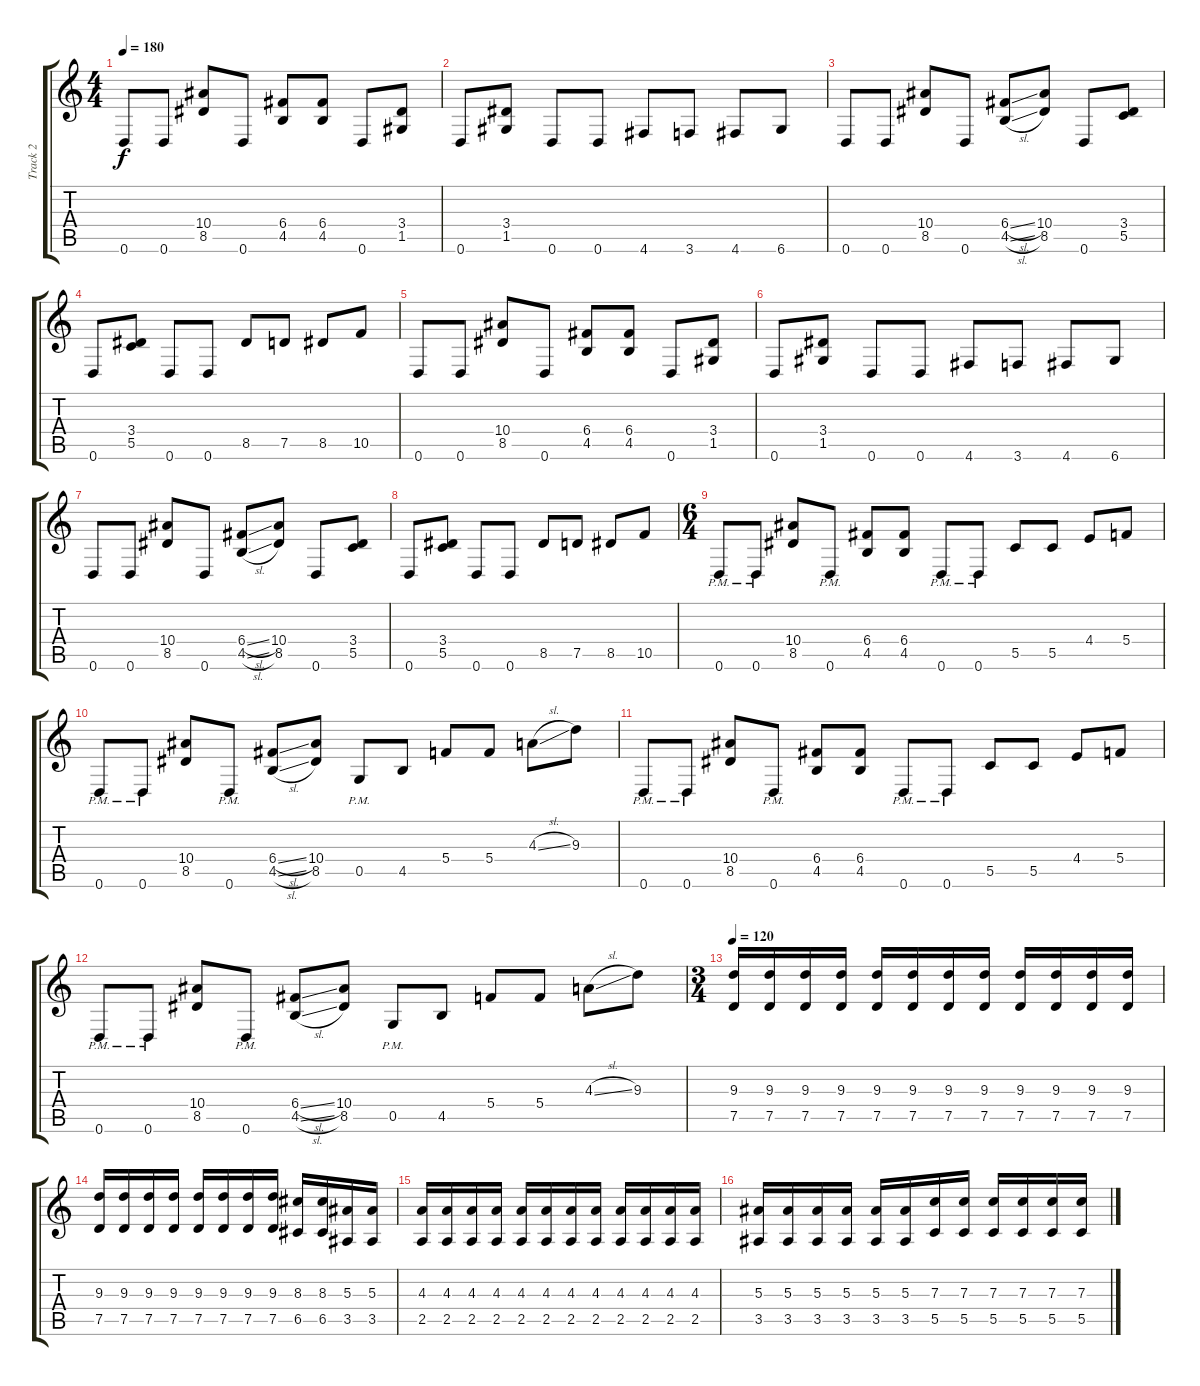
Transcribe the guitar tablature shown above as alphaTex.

\track ("Track 2" "Track 2") {instrument distortionguitar}
\staff {score tabs}
\tuning (D4 A3 F3 C3 G2 D2) {hide}
\ts (4 4)
\tempo 180
\clef g2
\ks c
0.6.8{dy f} 0.6.8 (10.4 8.5).8 0.6.8 (6.4 4.5).8 (6.4 4.5).8 0.6.8 (3.4 1.5).8 |
0.6.8 (3.4 1.5).8 0.6.8 0.6.8 4.6.8 3.6.8 4.6.8 6.6.8 |
0.6.8 0.6.8 (10.4 8.5).8 0.6.8 (6.4{sl} 4.5{sl}).8 (10.4 8.5).8 0.6.8 (3.4 5.5).8 |
0.6.8 (3.4 5.5).8 0.6.8 0.6.8 8.5.8 7.5.8 8.5.8 10.5.8 |
0.6.8 0.6.8 (10.4 8.5).8 0.6.8 (6.4 4.5).8 (6.4 4.5).8 0.6.8 (3.4 1.5).8 |
0.6.8 (3.4 1.5).8 0.6.8 0.6.8 4.6.8 3.6.8 4.6.8 6.6.8 |
0.6.8 0.6.8 (10.4 8.5).8 0.6.8 (6.4{sl} 4.5{sl}).8 (10.4 8.5).8 0.6.8 (3.4 5.5).8 |
0.6.8 (3.4 5.5).8 0.6.8 0.6.8 8.5.8 7.5.8 8.5.8 10.5.8 |
\ts (6 4)
0.6{pm}.8 0.6{pm}.8 (10.4 8.5).8 0.6{pm}.8 (6.4 4.5).8 (6.4 4.5).8 0.6{pm}.8 0.6{pm}.8 5.5.8 5.5.8 4.4.8 5.4.8 |
0.6{pm}.8 0.6{pm}.8 (10.4 8.5).8 0.6{pm}.8 (6.4{sl} 4.5{sl}).8 (10.4 8.5).8 0.5{pm}.8 4.5.8 5.4.8 5.4.8 4.3{sl}.8 9.3.8 |
0.6{pm}.8 0.6{pm}.8 (10.4 8.5).8 0.6{pm}.8 (6.4 4.5).8 (6.4 4.5).8 0.6{pm}.8 0.6{pm}.8 5.5.8 5.5.8 4.4.8 5.4.8 |
0.6{pm}.8 0.6{pm}.8 (10.4 8.5).8 0.6{pm}.8 (6.4{sl} 4.5{sl}).8 (10.4 8.5).8 0.5{pm}.8 4.5.8 5.4.8 5.4.8 4.3{sl}.8 9.3.8 |
\ts (3 4)
\tempo 120
(9.3 7.5).16 (9.3 7.5).16 (9.3 7.5).16 (9.3 7.5).16 (9.3 7.5).16 (9.3 7.5).16 (9.3 7.5).16 (9.3 7.5).16 (9.3 7.5).16 (9.3 7.5).16 (9.3 7.5).16 (9.3 7.5).16 |
(9.3 7.5).16 (9.3 7.5).16 (9.3 7.5).16 (9.3 7.5).16 (9.3 7.5).16 (9.3 7.5).16 (9.3 7.5).16 (9.3 7.5).16 (8.3 6.5).16 (8.3 6.5).16 (5.3 3.5).16 (5.3 3.5).16 |
(4.3 2.5).16 (4.3 2.5).16 (4.3 2.5).16 (4.3 2.5).16 (4.3 2.5).16 (4.3 2.5).16 (4.3 2.5).16 (4.3 2.5).16 (4.3 2.5).16 (4.3 2.5).16 (4.3 2.5).16 (4.3 2.5).16 |
(5.3 3.5).16 (5.3 3.5).16 (5.3 3.5).16 (5.3 3.5).16 (5.3 3.5).16 (5.3 3.5).16 (7.3 5.5).16 (7.3 5.5).16 (7.3 5.5).16 (7.3 5.5).16 (7.3 5.5).16 (7.3 5.5).16
